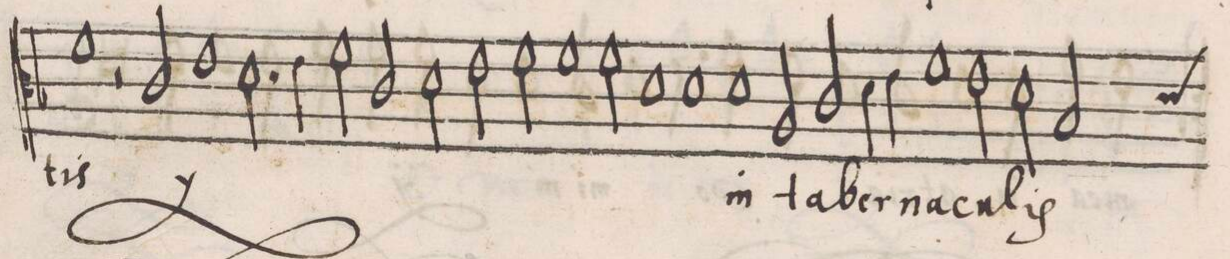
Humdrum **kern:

**kern	**text
*I"CANTVS	*
*clefC3	*
*k[b-]	*
*met(c|)	*
*M2/1	*
1f	-tis
2r	.
*	*ij
2c/	e(t)
=25	=25
1e	.
2.d\	ſa-
4e\	.
=26	=26
2f\	.
2c/	.
2d\	.
2e\	.
=27	=27
2f\	.
1f	-lu-
2f\	.
=28	=28
1d	-tis
*	*Xij
1d	.
=29	=29
1d	in
2A/	ta-
2c/	.
=30	=30
4d\	-ber-
4e\	.
1f	-na-
2e\	-cu-
=31	=31
2d\	-liſ
*custos:d	*
2B-/	.
*-	*-
